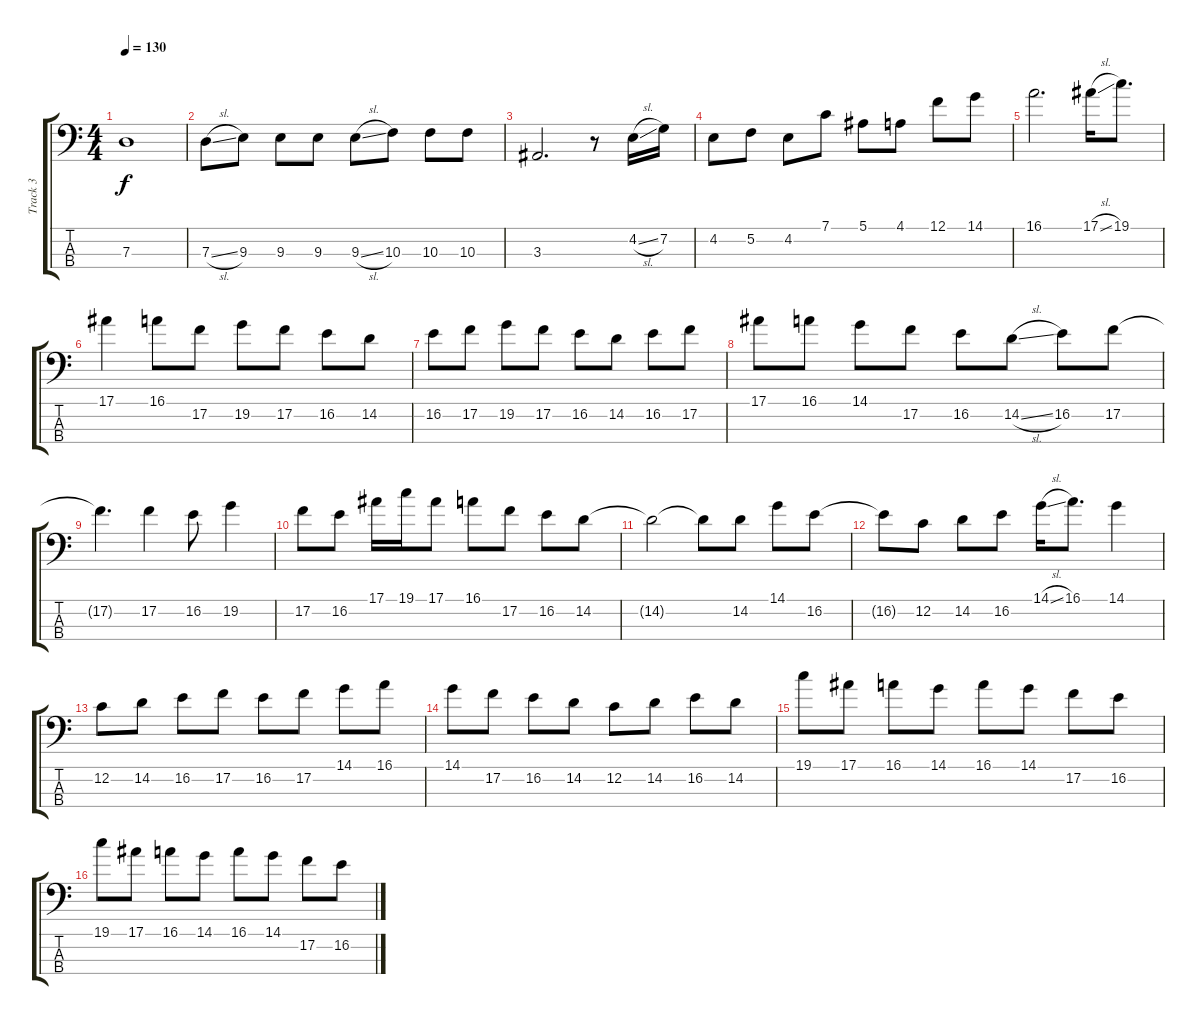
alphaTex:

\track ("Track 3" "Track 3") {instrument electricbassfinger}
\staff {score tabs}
\tuning (F2 C2 G1 C1) {hide}
\ts (4 4)
\tempo 130
\clef f4
\ks c
7.3.1{dy f} |
7.3{sl}.8 9.3.8 9.3.8 9.3.8 9.3{sl}.8 10.3.8 10.3.8 10.3.8 |
3.3.2{d} r.8 4.2{sl}.16 7.2.16 |
4.2.8 5.2.8 4.2.8 7.1.8 5.1.8 4.1.8 12.1.8 14.1.8 |
16.1.2{d} 17.1{sl}.16 19.1.8{d} |
17.1.4 16.1.8 17.2.8 19.2.8 17.2.8 16.2.8 14.2.8 |
16.2.8 17.2.8 19.2.8 17.2.8 16.2.8 14.2.8 16.2.8 17.2.8 |
17.1.8 16.1.8 14.1.8 17.2.8 16.2.8 14.2{sl}.8 16.2.8 17.2.8 |
17.2{t}.4{d} 17.2.4 16.2.8 19.2.4 |
17.2.8 16.2.8 17.1.16 19.1.16 17.1.8 16.1.8 17.2.8 16.2.8 14.2.8 |
14.2{t}.2 14.2{t}.8 14.2.8 14.1.8 16.2.8 |
16.2{t}.8 12.2.8 14.2.8 16.2.8 14.1{sl}.16 16.1.8{d} 14.1.4 |
12.2.8 14.2.8 16.2.8 17.2.8 16.2.8 17.2.8 14.1.8 16.1.8 |
14.1.8 17.2.8 16.2.8 14.2.8 12.2.8 14.2.8 16.2.8 14.2.8 |
19.1.8 17.1.8 16.1.8 14.1.8 16.1.8 14.1.8 17.2.8 16.2.8 |
19.1.8 17.1.8 16.1.8 14.1.8 16.1.8 14.1.8 17.2.8 16.2.8
